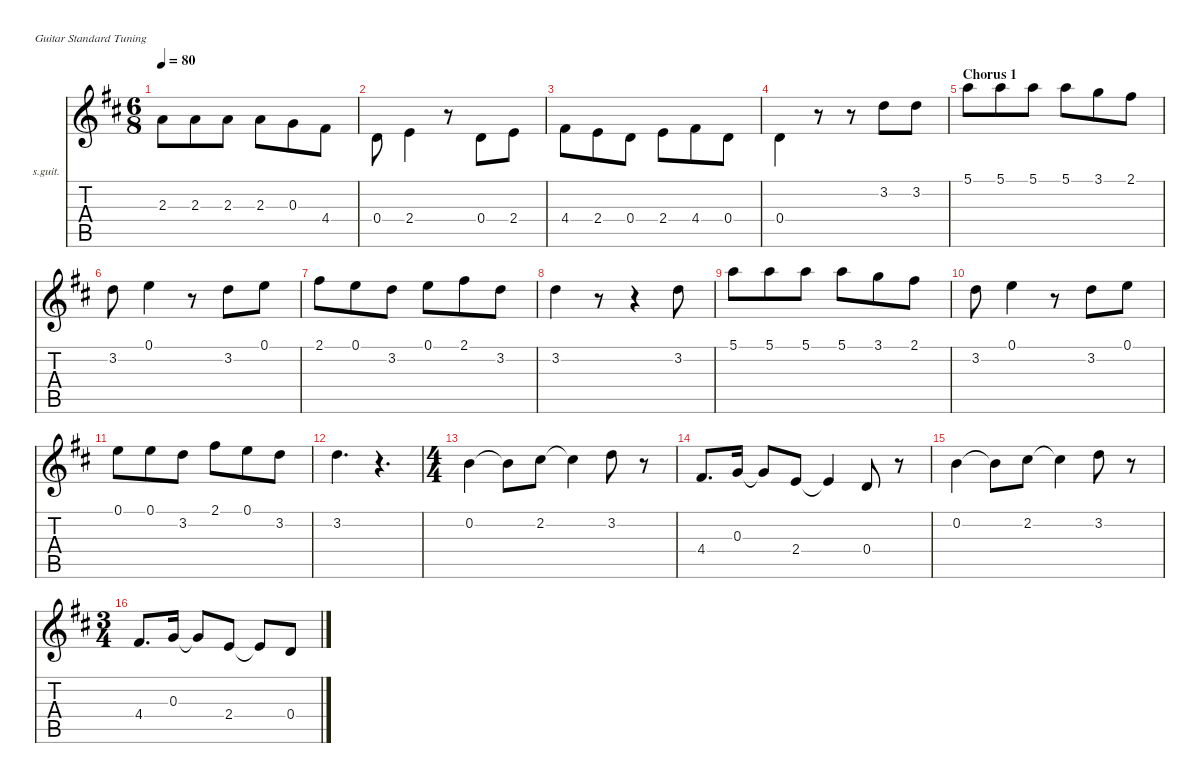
\defaultSystemsLayout 4
\hideDynamics
\bracketExtendMode nobrackets
\firstSystemTrackNameOrientation horizontal
\otherSystemsTrackNameOrientation horizontal
\track ("melody 04" "s.guit.") {instrument acousticguitarsteel}
\staff {score tabs}
\tuning (E4 B3 G3 D3 A2 E2)
\ts (6 8)
\tempo 80
\clef g2
\ks bminor
2.3{acc forcenatural}.8{dy mf beam Down} 2.3{acc forcenatural}.8{beam Down} 2.3{acc forcenatural}.8{beam Down} 2.3{acc forcenatural}.8{beam Down} 0.3{acc forcenatural}.8{beam Down} 4.4{acc #}.8{beam Down} |
0.4{acc forcenatural}.8{beam Down} 2.4{acc forcenatural}.4{beam Down} r.8 0.4{acc forcenatural}.8{beam Down} 2.4{acc forcenatural}.8{beam Down} |
4.4{acc #}.8{beam Down} 2.4{acc forcenatural}.8{beam Down} 0.4{acc forcenatural}.8{beam Down} 2.4{acc forcenatural}.8{beam Down} 4.4{acc #}.8{beam Down} 0.4{acc forcenatural}.8{beam Down} |
0.4{acc forcenatural}.4{beam Down} r.8 r.8 3.2{acc forcenatural}.8{beam Down} 3.2{acc forcenatural}.8{beam Down} |
\section ("" "Chorus 1")
5.1{acc forcenatural}.8{beam Down} 5.1{acc forcenatural}.8{beam Down} 5.1{acc forcenatural}.8{beam Down} 5.1{acc forcenatural}.8{beam Down} 3.1{acc forcenatural}.8{beam Down} 2.1{acc #}.8{beam Down} |
3.2{acc forcenatural}.8{beam Down} 0.1{acc forcenatural}.4{beam Down} r.8 3.2{acc forcenatural}.8{beam Down} 0.1{acc forcenatural}.8{beam Down} |
2.1{acc #}.8{beam Down} 0.1{acc forcenatural}.8{beam Down} 3.2{acc forcenatural}.8{beam Down} 0.1{acc forcenatural}.8{beam Down} 2.1{acc #}.8{beam Down} 3.2{acc forcenatural}.8{beam Down} |
3.2{acc forcenatural}.4{beam Down} r.8 r.4 3.2{acc forcenatural}.8{beam Down} |
5.1{acc forcenatural}.8{beam Down} 5.1{acc forcenatural}.8{beam Down} 5.1{acc forcenatural}.8{beam Down} 5.1{acc forcenatural}.8{beam Down} 3.1{acc forcenatural}.8{beam Down} 2.1{acc #}.8{beam Down} |
3.2{acc forcenatural}.8{beam Down} 0.1{acc forcenatural}.4{beam Down} r.8 3.2{acc forcenatural}.8{beam Down} 0.1{acc forcenatural}.8{beam Down} |
0.1{acc forcenatural}.8{beam Down} 0.1{acc forcenatural}.8{beam Down} 3.2{acc forcenatural}.8{beam Down} 2.1{acc #}.8{beam Down} 0.1{acc forcenatural}.8{beam Down} 3.2{acc forcenatural}.8{beam Down} |
3.2{acc forcenatural}.4{d beam Down} r.4{d} |
\ts (4 4)
\beaming (8 2 2 2 2)
0.2{acc forcenatural}.4 0.2{t acc forcenatural}.8 2.2{acc #}.8 2.2{t acc #}.4 3.2{acc forcenatural}.8 r.8 |
4.4{acc #}.8{d} 0.3{acc forcenatural}.16 0.3{t acc forcenatural}.8 2.4{acc forcenatural}.8 2.4{t acc forcenatural}.4 0.4{acc forcenatural}.8 r.8 |
0.2{acc forcenatural}.4 0.2{t acc forcenatural}.8 2.2{acc #}.8 2.2{t acc #}.4 3.2{acc forcenatural}.8 r.8 |
\ts (3 4)
\beaming (8 2 2 2)
4.4{acc #}.8{d} 0.3{acc forcenatural}.16 0.3{t acc forcenatural}.8 2.4{acc forcenatural}.8 2.4{t acc forcenatural}.8 0.4{acc forcenatural}.8{beam Up}
